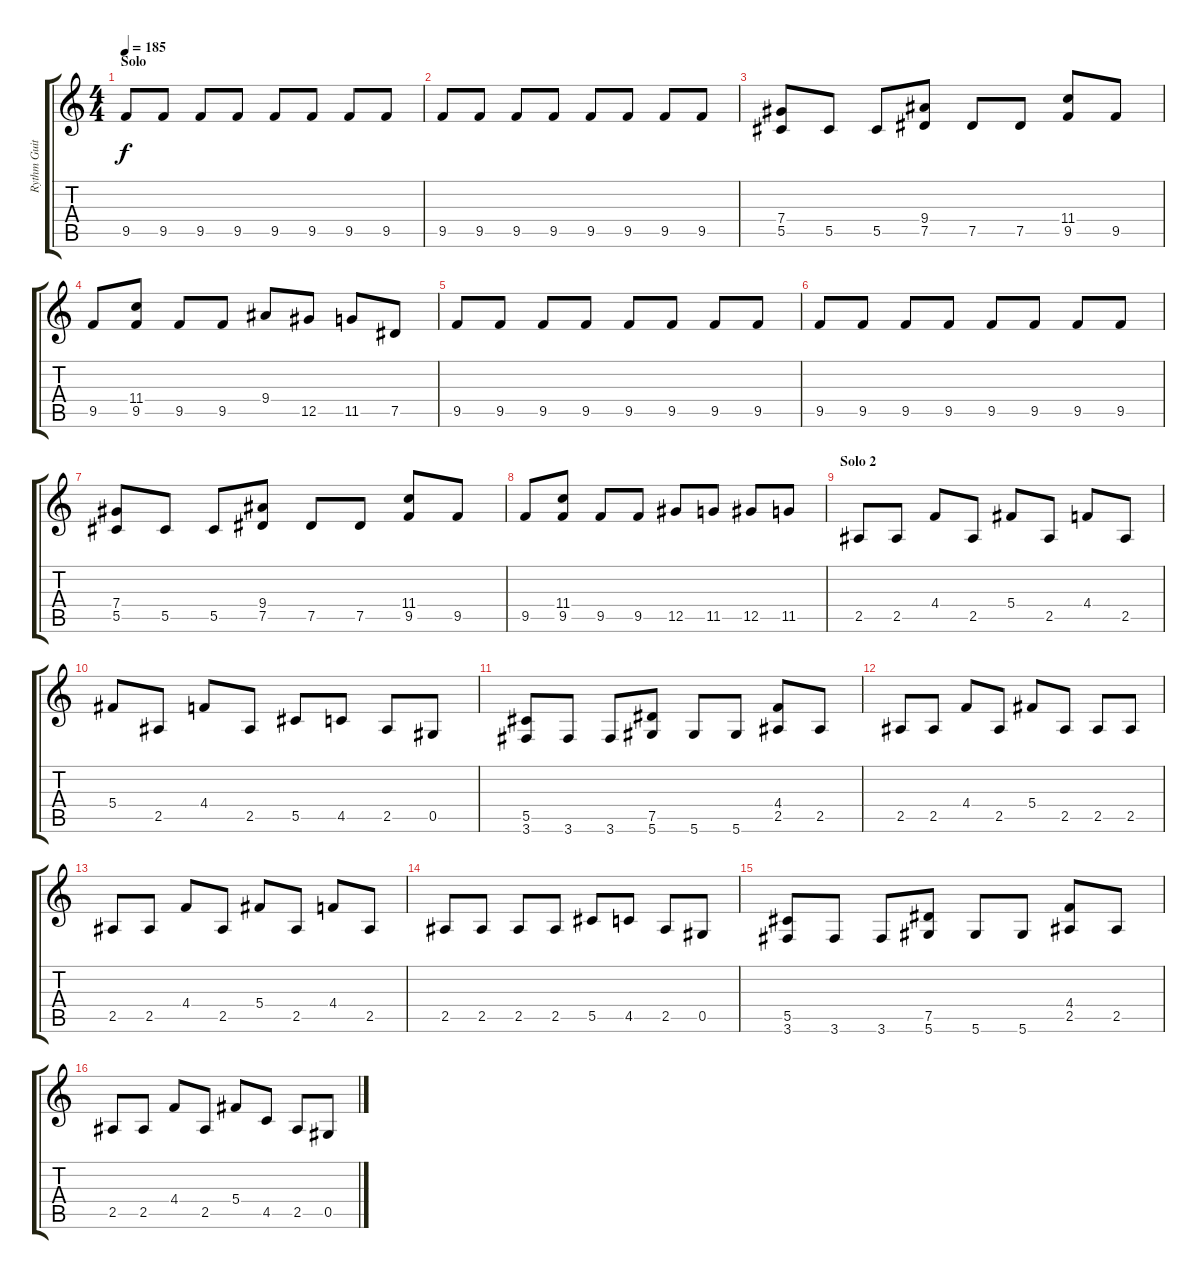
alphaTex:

\track ("Rythm Guitar 1 - Kai Hansen" "Rythm Guit") {instrument distortionguitar}
\staff {score tabs}
\tuning (Eb4 Bb3 Gb3 Db3 Ab2 Eb2) {hide}
\ts (4 4)
\section ("" "Solo")
\tempo 185
\clef g2
\ks c
9.5.8{dy f} 9.5.8 9.5.8 9.5.8 9.5.8 9.5.8 9.5.8 9.5.8 |
9.5.8 9.5.8 9.5.8 9.5.8 9.5.8 9.5.8 9.5.8 9.5.8 |
(7.4 5.5).8 5.5.8 5.5.8 (9.4 7.5).8 7.5.8 7.5.8 (11.4 9.5).8 9.5.8 |
9.5.8 (11.4 9.5).8 9.5.8 9.5.8 9.4.8 12.5.8 11.5.8 7.5.8 |
9.5.8 9.5.8 9.5.8 9.5.8 9.5.8 9.5.8 9.5.8 9.5.8 |
9.5.8 9.5.8 9.5.8 9.5.8 9.5.8 9.5.8 9.5.8 9.5.8 |
(7.4 5.5).8 5.5.8 5.5.8 (9.4 7.5).8 7.5.8 7.5.8 (11.4 9.5).8 9.5.8 |
9.5.8 (11.4 9.5).8 9.5.8 9.5.8 12.5.8 11.5.8 12.5.8 11.5.8 |
\section ("" "Solo 2")
2.5.8 2.5.8 4.4.8 2.5.8 5.4.8 2.5.8 4.4.8 2.5.8 |
5.4.8 2.5.8 4.4.8 2.5.8 5.5.8 4.5.8 2.5.8 0.5.8 |
(5.5 3.6).8 3.6.8 3.6.8 (7.5 5.6).8 5.6.8 5.6.8 (4.4 2.5).8 2.5.8 |
2.5.8 2.5.8 4.4.8 2.5.8 5.4.8 2.5.8 2.5.8 2.5.8 |
2.5.8 2.5.8 4.4.8 2.5.8 5.4.8 2.5.8 4.4.8 2.5.8 |
2.5.8 2.5.8 2.5.8 2.5.8 5.5.8 4.5.8 2.5.8 0.5.8 |
(5.5 3.6).8 3.6.8 3.6.8 (7.5 5.6).8 5.6.8 5.6.8 (4.4 2.5).8 2.5.8 |
2.5.8 2.5.8 4.4.8 2.5.8 5.4.8 4.5.8 2.5.8 0.5.8
